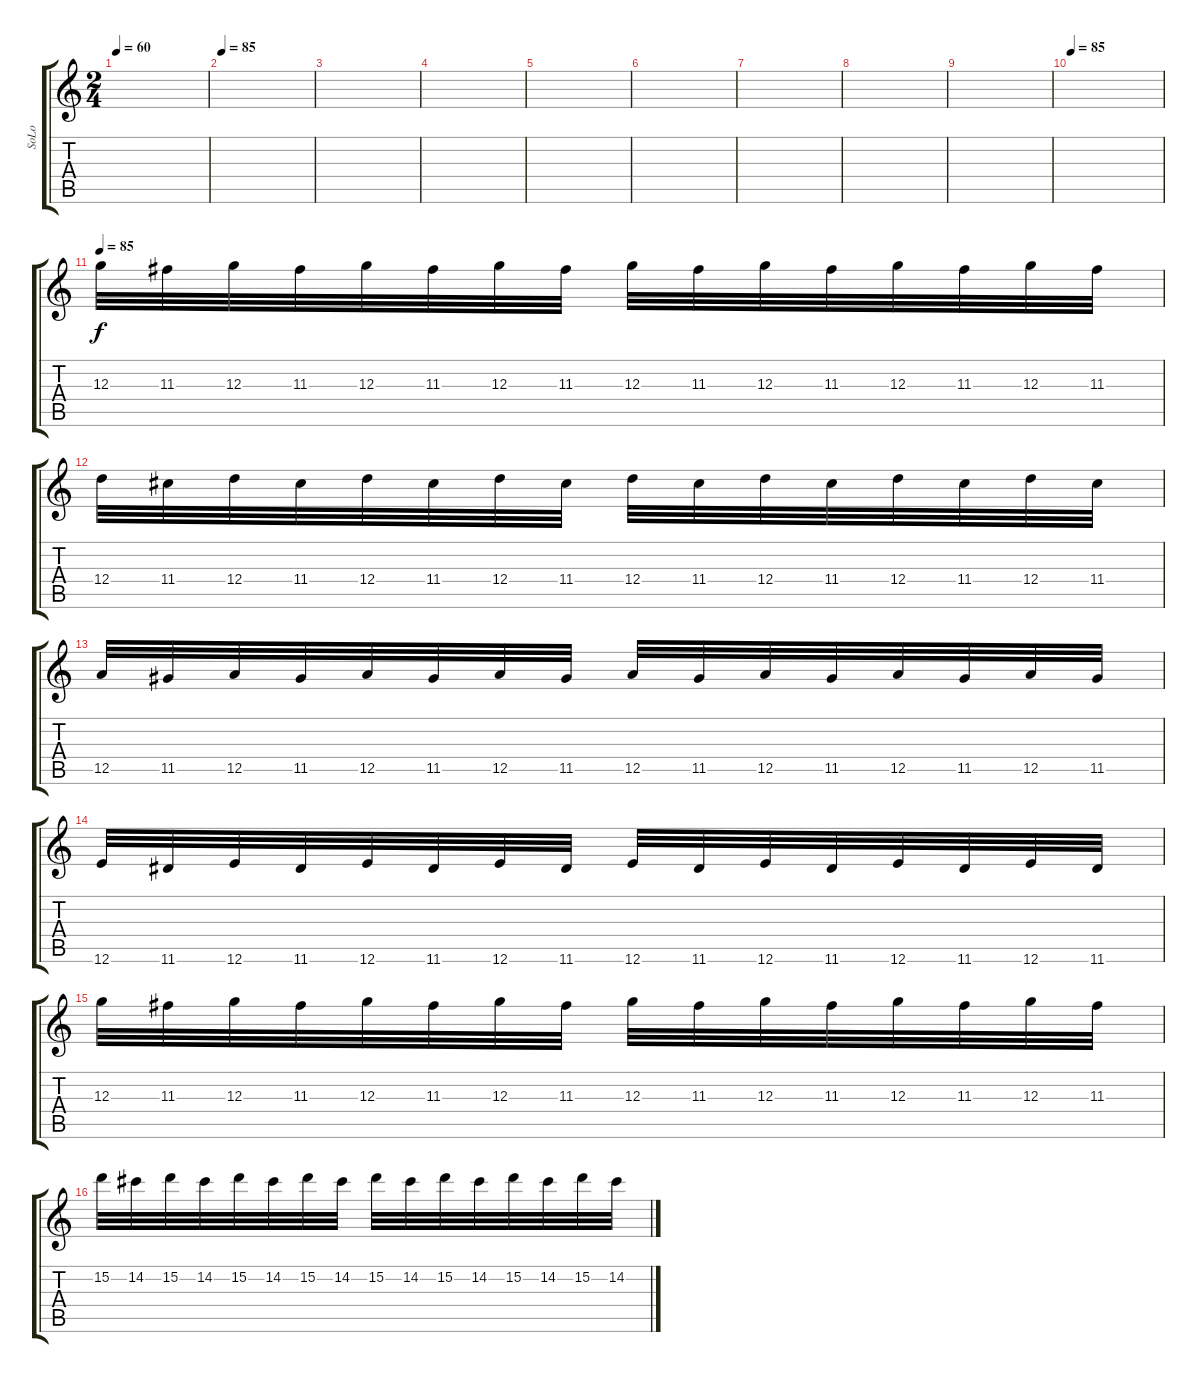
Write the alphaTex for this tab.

\track ("SoLo" "SoLo") {instrument overdrivenguitar}
\staff {score tabs}
\tuning (E4 B3 G3 D3 A2 E2) {hide}
\ts (2 4)
\tempo 60
\clef g2
\ks c
|
\tempo 85
|
|
|
|
|
|
|
|
\tempo 85
|
\tempo 85
12.3.32 11.3.32 12.3.32 11.3.32 12.3.32 11.3.32 12.3.32 11.3.32 12.3.32 11.3.32 12.3.32 11.3.32 12.3.32 11.3.32 12.3.32 11.3.32 |
12.4.32 11.4.32 12.4.32 11.4.32 12.4.32 11.4.32 12.4.32 11.4.32 12.4.32 11.4.32 12.4.32 11.4.32 12.4.32 11.4.32 12.4.32 11.4.32 |
12.5.32 11.5.32 12.5.32 11.5.32 12.5.32 11.5.32 12.5.32 11.5.32 12.5.32 11.5.32 12.5.32 11.5.32 12.5.32 11.5.32 12.5.32 11.5.32 |
12.6.32 11.6.32 12.6.32 11.6.32 12.6.32 11.6.32 12.6.32 11.6.32 12.6.32 11.6.32 12.6.32 11.6.32 12.6.32 11.6.32 12.6.32 11.6.32 |
12.3.32 11.3.32 12.3.32 11.3.32 12.3.32 11.3.32 12.3.32 11.3.32 12.3.32 11.3.32 12.3.32 11.3.32 12.3.32 11.3.32 12.3.32 11.3.32 |
15.2.32 14.2.32 15.2.32 14.2.32 15.2.32 14.2.32 15.2.32 14.2.32 15.2.32 14.2.32 15.2.32 14.2.32 15.2.32 14.2.32 15.2.32 14.2.32
